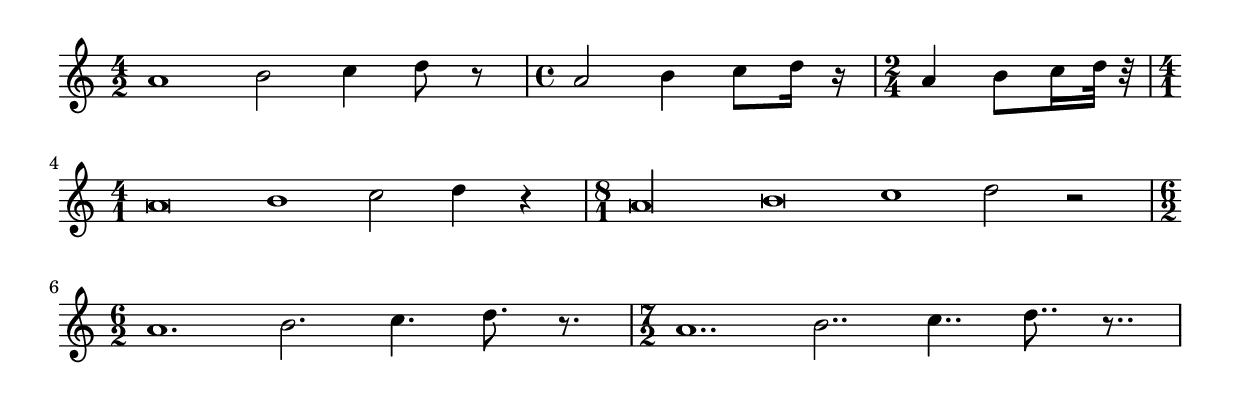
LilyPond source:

%% DO NOT EDIT this file manually; it was automatically
%% generated from the LilyPond Snippet Repository
%% (http://lsr.di.unimi.it).
%%
%% Make any changes in the LSR itself, or in
%% `Documentation/snippets/new/`, then run
%% `scripts/auxiliar/makelsr.pl`.
%%
%% This file is in the public domain.

\version "2.24.0"

\header {
  lsrtags = "rhythms"

  texidoc = "
@code{shiftDurations} can be used to change the note lengths of a piece
of music.

It takes two arguments - the scaling factor as a power of two, and the
number of dots to be added as a positive integer.
"

  doctitle = "Automatically change durations"
} % begin verbatim


\paper { indent = 0 }

music = \relative c'' { a1 b2 c4 d8 r }

\score {
  \new Voice {
    \time 4/2
    \music
    \time 4/4
    \shiftDurations #1 #0 { \music }
    \time 2/4
    \shiftDurations #2 #0 { \music }
    \time 4/1
    \shiftDurations #-1 #0 { \music }
    \time 8/1
    \shiftDurations #-2 #0 { \music }
    \time 6/2
    \shiftDurations #0 #1 { \music }
    \time 7/2
    \shiftDurations #0 #2 { \music }
  }
}
